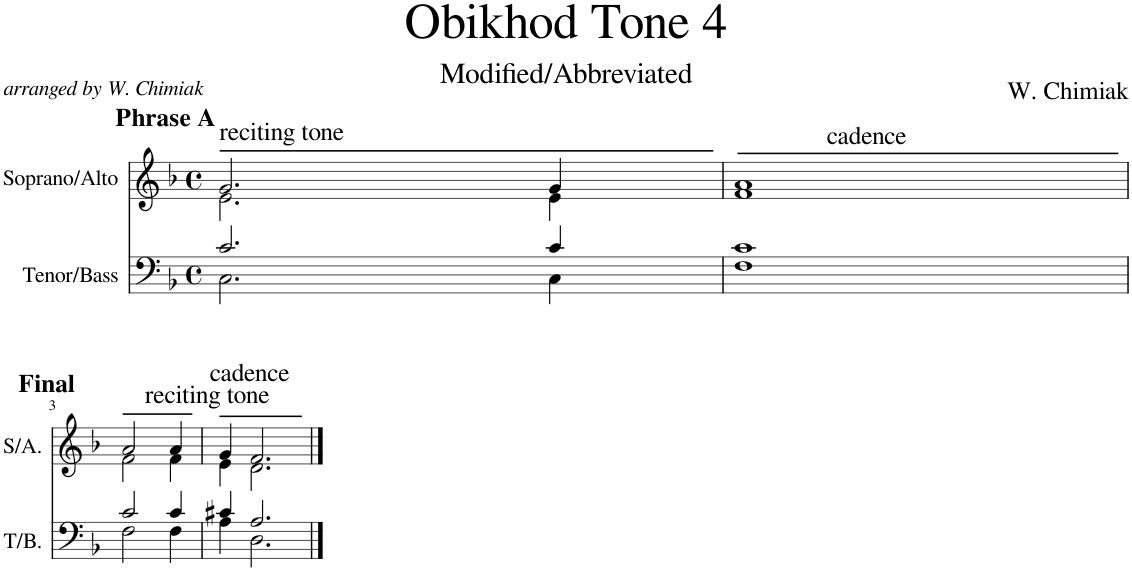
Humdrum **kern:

**kern	**kern
*part2	*part1
*staff2	*staff1
*I"Tenor/Bass	*I"Soprano/Alto
*I'T/B.	*I'S/A.
*clefF4	*clefG2
*k[b-]	*k[b-]
*M4/4	*M4/4
*met(c)	*met(c)
=1	=1
*^	*^
!	!	!LO:TX:a:t=reciting tone	!
!	!	!LO:TX:a:B:t=Phrase A	!
2.c/	2.C\	2.g/	2.e\
4c/	4C\	4g/	4e\
=2	=2	=2	=2
!	!	!LO:TX:a:t=cadence	!
1c	1F	1a	1f
!!LO:LB:g=z	!!
=3	=3	=3	=3
!	!	!LO:TX:a:t=reciting tone	!
!	!	!LO:TX:a:B:t=Final	!
2c/	2F\	2a/	2f\
4c/	4F\	4a/	4f\
=4	=4	=4	=4
4c#X/	4A\	4g/	4e\
!	!	!LO:TX:a:t=cadence	!
2.A/	2.D\	2.f/	2.d\
*v	*v	*	*
*	*v	*v
==	==
*-	*-
